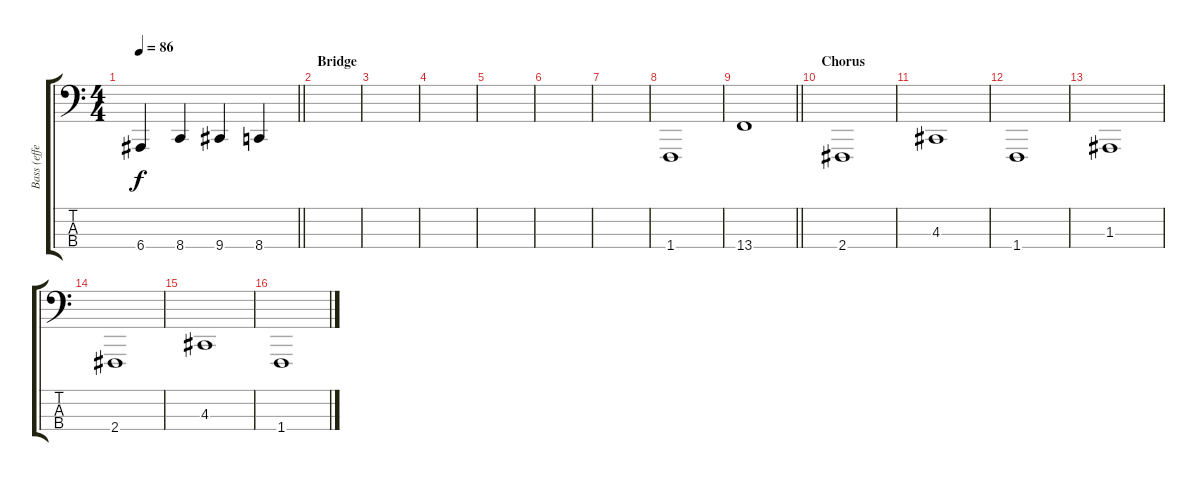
\track ("Bass (effect)" "Bass (effe") {instrument lead2sawtooth}
\staff {score tabs}
\tuning (G2 D2 A1 E1) {hide}
\ts (4 4)
\tempo 86
\clef f4
\barLineRight lightlight
\ks c
6.4.4{dy f} 8.4.4 9.4.4 8.4.4 |
\section ("" "Bridge")
|
|
|
|
|
|
1.4.1 |
\barLineRight lightlight
13.4.1 |
\section ("" "Chorus")
2.4.1{volume 16} |
4.3.1 |
1.4.1 |
1.3.1 |
2.4.1{volume 16} |
4.3.1 |
1.4.1
